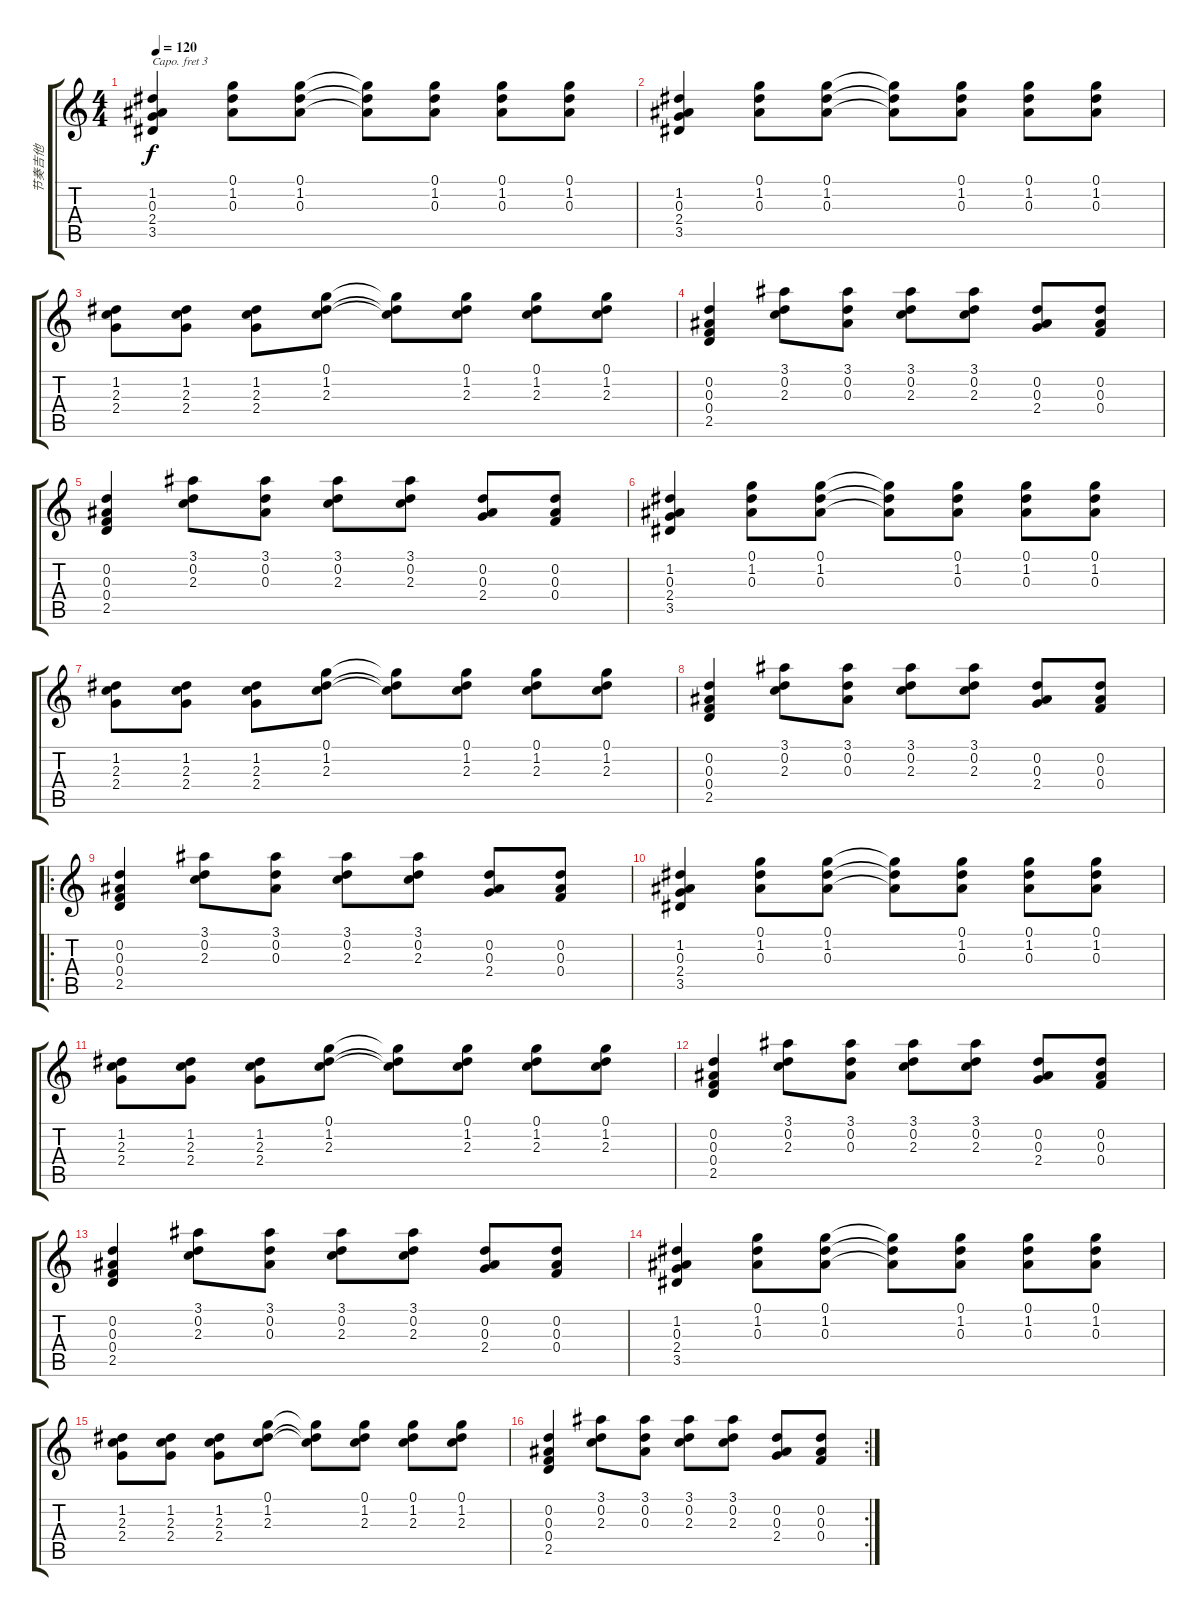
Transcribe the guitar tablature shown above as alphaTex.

\track ("节奏吉他" "节奏吉他") {instrument acousticguitarsteel}
\staff {score tabs}
\capo 3
\tuning (E4 B3 G3 D3 A2 E2) {hide}
\ts (4 4)
\tempo 120
\clef g2
\ks c
(1.2 0.3 2.4 3.5).4{dy f} (0.1 1.2 0.3).8 (0.1 1.2 0.3).8 (0.1{t} 1.2{t} 0.3{t}).8 (0.1 1.2 0.3).8 (0.1 1.2 0.3).8 (0.1 1.2 0.3).8 |
(1.2 0.3 2.4 3.5).4 (0.1 1.2 0.3).8 (0.1 1.2 0.3).8 (0.1{t} 1.2{t} 0.3{t}).8 (0.1 1.2 0.3).8 (0.1 1.2 0.3).8 (0.1 1.2 0.3).8 |
(1.2 2.3 2.4).8 (1.2 2.3 2.4).8 (1.2 2.3 2.4).8 (0.1 1.2 2.3).8 (0.1{t} 1.2{t} 2.3{t}).8 (0.1 1.2 2.3).8 (0.1 1.2 2.3).8 (0.1 1.2 2.3).8 |
(0.2 0.3 0.4 2.5).4 (3.1 0.2 2.3).8 (3.1 0.2 0.3).8 (3.1 0.2 2.3).8 (3.1 0.2 2.3).8 (0.2 0.3 2.4).8 (0.2 0.3 0.4).8 |
(0.2 0.3 0.4 2.5).4 (3.1 0.2 2.3).8 (3.1 0.2 0.3).8 (3.1 0.2 2.3).8 (3.1 0.2 2.3).8 (0.2 0.3 2.4).8 (0.2 0.3 0.4).8 |
(1.2 0.3 2.4 3.5).4 (0.1 1.2 0.3).8 (0.1 1.2 0.3).8 (0.1{t} 1.2{t} 0.3{t}).8 (0.1 1.2 0.3).8 (0.1 1.2 0.3).8 (0.1 1.2 0.3).8 |
(1.2 2.3 2.4).8 (1.2 2.3 2.4).8 (1.2 2.3 2.4).8 (0.1 1.2 2.3).8 (0.1{t} 1.2{t} 2.3{t}).8 (0.1 1.2 2.3).8 (0.1 1.2 2.3).8 (0.1 1.2 2.3).8 |
(0.2 0.3 0.4 2.5).4 (3.1 0.2 2.3).8 (3.1 0.2 0.3).8 (3.1 0.2 2.3).8 (3.1 0.2 2.3).8 (0.2 0.3 2.4).8 (0.2 0.3 0.4).8 |
\ro
(0.2 0.3 0.4 2.5).4 (3.1 0.2 2.3).8 (3.1 0.2 0.3).8 (3.1 0.2 2.3).8 (3.1 0.2 2.3).8 (0.2 0.3 2.4).8 (0.2 0.3 0.4).8 |
(1.2 0.3 2.4 3.5).4 (0.1 1.2 0.3).8 (0.1 1.2 0.3).8 (0.1{t} 1.2{t} 0.3{t}).8 (0.1 1.2 0.3).8 (0.1 1.2 0.3).8 (0.1 1.2 0.3).8 |
(1.2 2.3 2.4).8 (1.2 2.3 2.4).8 (1.2 2.3 2.4).8 (0.1 1.2 2.3).8 (0.1{t} 1.2{t} 2.3{t}).8 (0.1 1.2 2.3).8 (0.1 1.2 2.3).8 (0.1 1.2 2.3).8 |
(0.2 0.3 0.4 2.5).4 (3.1 0.2 2.3).8 (3.1 0.2 0.3).8 (3.1 0.2 2.3).8 (3.1 0.2 2.3).8 (0.2 0.3 2.4).8 (0.2 0.3 0.4).8 |
(0.2 0.3 0.4 2.5).4 (3.1 0.2 2.3).8 (3.1 0.2 0.3).8 (3.1 0.2 2.3).8 (3.1 0.2 2.3).8 (0.2 0.3 2.4).8 (0.2 0.3 0.4).8 |
(1.2 0.3 2.4 3.5).4 (0.1 1.2 0.3).8 (0.1 1.2 0.3).8 (0.1{t} 1.2{t} 0.3{t}).8 (0.1 1.2 0.3).8 (0.1 1.2 0.3).8 (0.1 1.2 0.3).8 |
(1.2 2.3 2.4).8 (1.2 2.3 2.4).8 (1.2 2.3 2.4).8 (0.1 1.2 2.3).8 (0.1{t} 1.2{t} 2.3{t}).8 (0.1 1.2 2.3).8 (0.1 1.2 2.3).8 (0.1 1.2 2.3).8 |
\rc 2
(0.2 0.3 0.4 2.5).4 (3.1 0.2 2.3).8 (3.1 0.2 0.3).8 (3.1 0.2 2.3).8 (3.1 0.2 2.3).8 (0.2 0.3 2.4).8 (0.2 0.3 0.4).8
